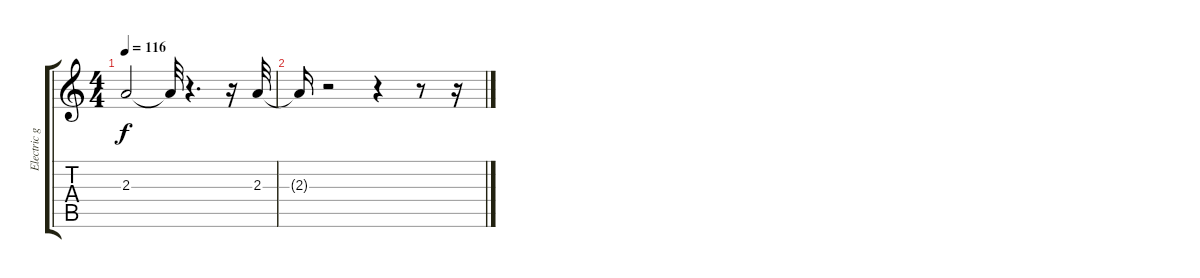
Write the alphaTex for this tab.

\track ("Electric guitar" "Electric g") {instrument overdrivenguitar}
\staff {score tabs}
\tuning (E4 B3 G3 D3 A2 E2) {hide}
\ts (4 4)
\tempo 116
\clef g2
\ks c
2.3{t}.2{dy f} 2.3{t}.32 r.4{d} r.16 2.3.32 |
2.3{t}.16 r.2 r.4 r.8 r.16
